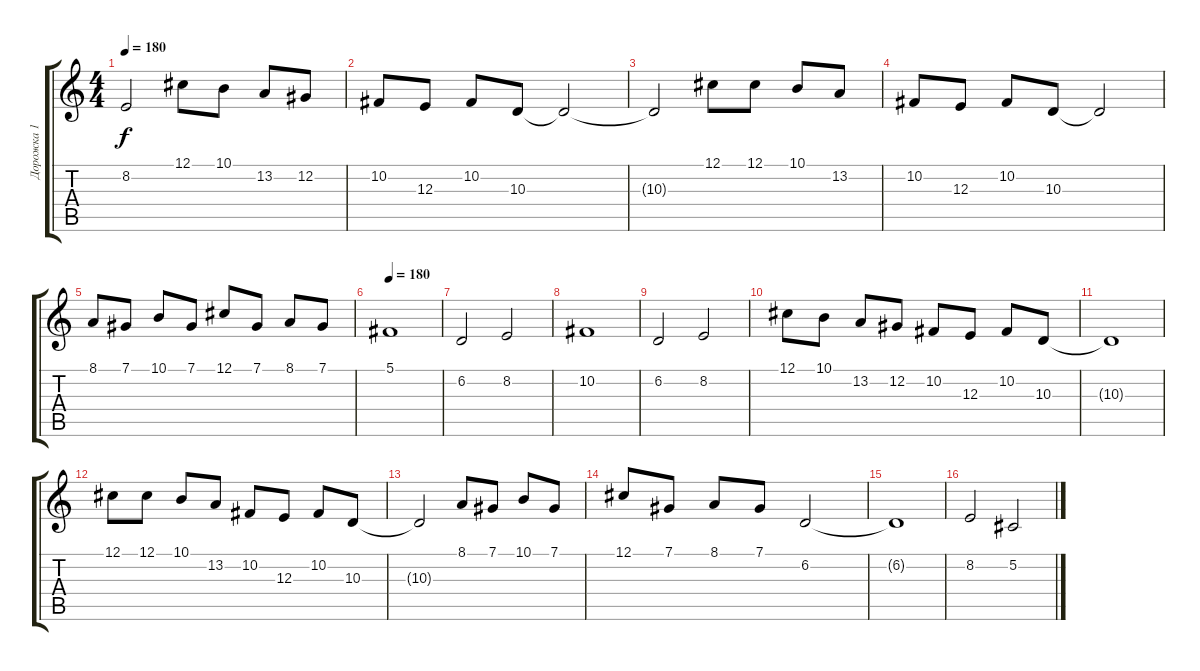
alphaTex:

\track ("Дорожка 1" "Дорожка 1") {instrument tremolostrings}
\staff {score tabs}
\tuning (Db4 Ab3 E3 B2 Gb2 Db2) {hide}
\ts (4 4)
\tempo 180
\clef g2
\ks c
8.2.2{dy f} 12.1.8 10.1.8 13.2.8 12.2.8 |
10.2.8 12.3.8 10.2.8 10.3.8 10.3{t}.2 |
10.3{t}.2 12.1.8 12.1.8 10.1.8 13.2.8 |
10.2.8 12.3.8 10.2.8 10.3.8 10.3{t}.2 |
8.1.8 7.1.8 10.1.8 7.1.8 12.1.8 7.1.8 8.1.8 7.1.8 |
\tempo 180
5.1.1 |
6.2.2 8.2.2 |
10.2.1 |
6.2.2 8.2.2 |
12.1.8 10.1.8 13.2.8 12.2.8 10.2.8 12.3.8 10.2.8 10.3.8 |
10.3{t}.1 |
12.1.8 12.1.8 10.1.8 13.2.8 10.2.8 12.3.8 10.2.8 10.3.8 |
10.3{t}.2 8.1.8 7.1.8 10.1.8 7.1.8 |
12.1.8 7.1.8 8.1.8 7.1.8 6.2.2 |
6.2{t}.1 |
8.2.2 5.2.2
